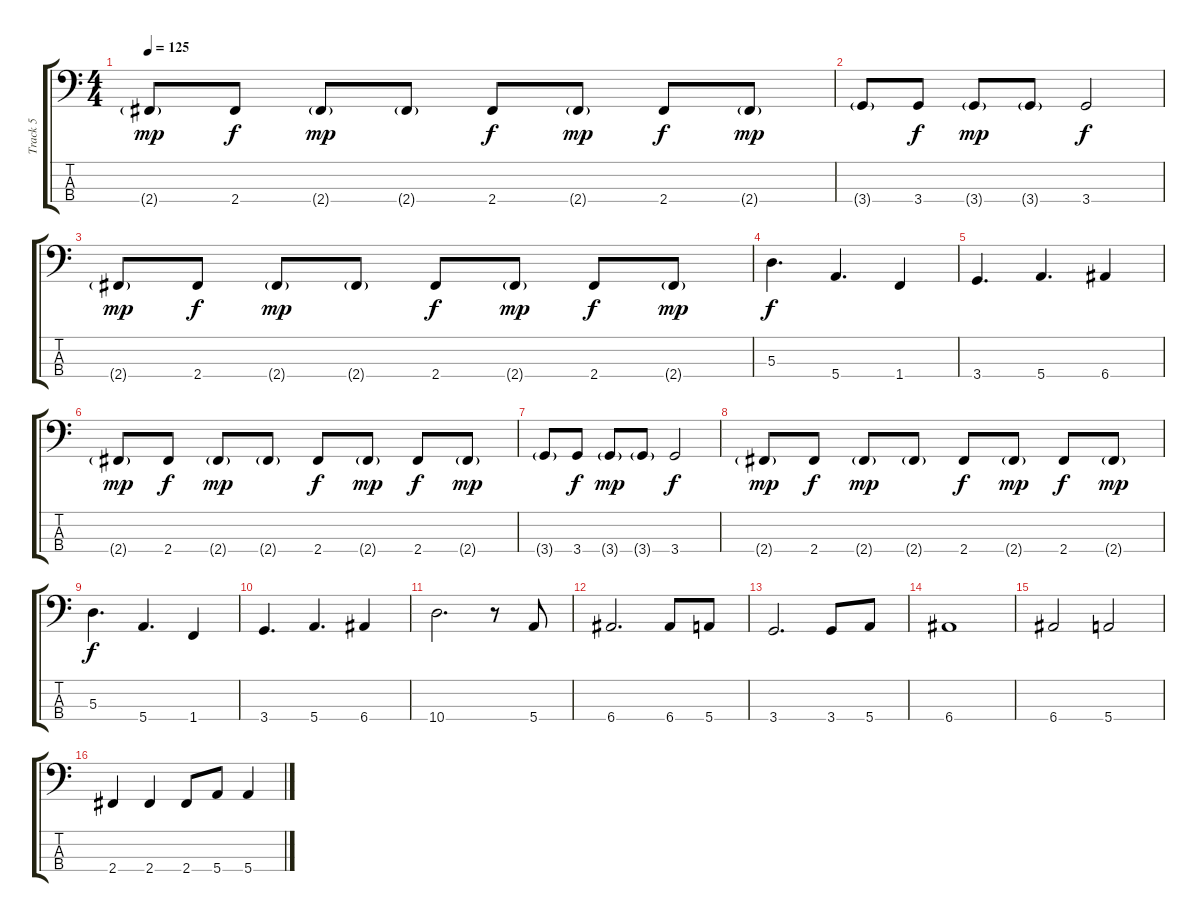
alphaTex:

\track ("Track 5" "Track 5") {instrument slapbass2}
\staff {score tabs}
\tuning (G2 D2 A1 E1) {hide}
\ts (4 4)
\tempo 125
\clef f4
\ks c
2.4{g}.8{dy mp} 2.4.8{dy f} 2.4{g}.8{dy mp} 2.4{g}.8 2.4.8{dy f} 2.4{g}.8{dy mp} 2.4.8{dy f} 2.4{g}.8{dy mp} |
3.4{g}.8 3.4.8{dy f} 3.4{g}.8{dy mp} 3.4{g}.8 3.4.2{dy f} |
2.4{g}.8{dy mp} 2.4.8{dy f} 2.4{g}.8{dy mp} 2.4{g}.8 2.4.8{dy f} 2.4{g}.8{dy mp} 2.4.8{dy f} 2.4{g}.8{dy mp} |
5.3.4{d dy f} 5.4.4{d} 1.4.4 |
3.4.4{d} 5.4.4{d} 6.4.4 |
2.4{g}.8{dy mp} 2.4.8{dy f} 2.4{g}.8{dy mp} 2.4{g}.8 2.4.8{dy f} 2.4{g}.8{dy mp} 2.4.8{dy f} 2.4{g}.8{dy mp} |
3.4{g}.8 3.4.8{dy f} 3.4{g}.8{dy mp} 3.4{g}.8 3.4.2{dy f} |
2.4{g}.8{dy mp} 2.4.8{dy f} 2.4{g}.8{dy mp} 2.4{g}.8 2.4.8{dy f} 2.4{g}.8{dy mp} 2.4.8{dy f} 2.4{g}.8{dy mp} |
5.3.4{d dy f} 5.4.4{d} 1.4.4 |
3.4.4{d} 5.4.4{d} 6.4.4 |
10.4.2{d} r.8 5.4.8 |
6.4.2{d} 6.4.8 5.4.8 |
3.4.2{d} 3.4.8 5.4.8 |
6.4.1 |
6.4.2 5.4.2 |
2.4.4 2.4.4 2.4.8 5.4.8 5.4.4
